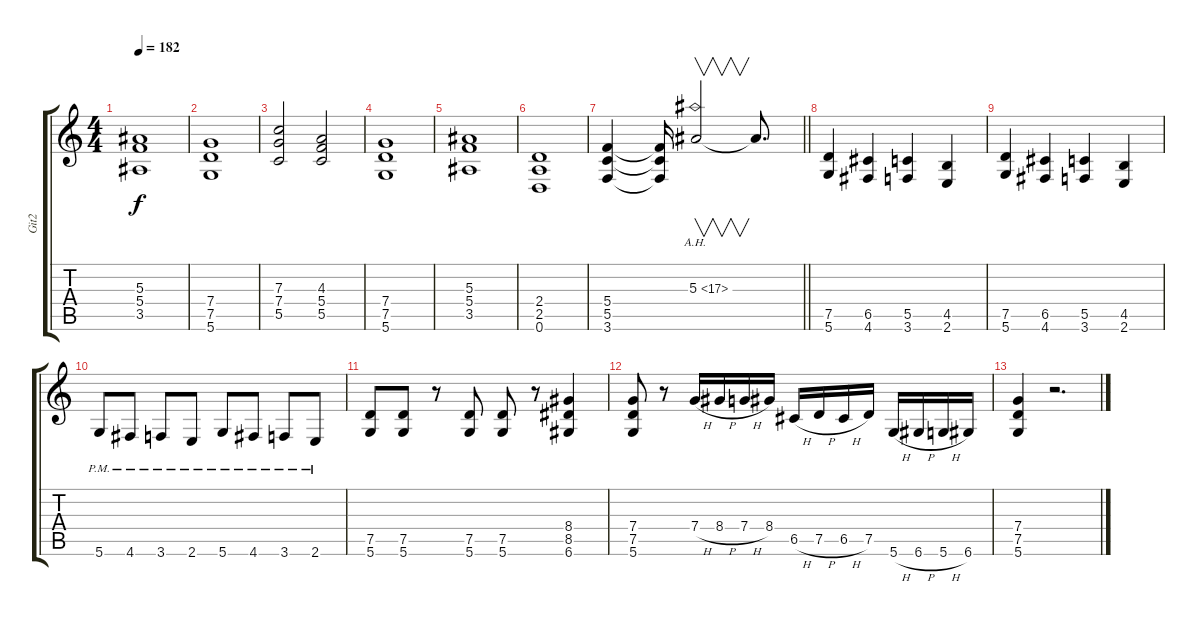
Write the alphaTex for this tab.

\track ("Git2" "Git2") {instrument distortionguitar}
\staff {score tabs}
\tuning (D4 A3 F3 C3 G2 D2) {hide}
\ts (4 4)
\tempo 182
\clef g2
\ks c
(5.3 5.4 3.5).1{dy f} |
(7.4 7.5 5.6).1 |
(7.3 7.4 5.5).2 (4.3 5.4 5.5).2 |
(7.4 7.5 5.6).1 |
(5.3 5.4 3.5).1 |
(2.4 2.5 0.6).1 |
\barLineRight lightlight
(5.4 5.5 3.6).4 (5.4{t} 5.5{t} 3.6{t}).16 5.3{ah 12}.2{v} 5.3{t}.8{d} |
(7.5 5.6).4 (6.5 4.6).4 (5.5 3.6).4 (4.5 2.6).4 |
(7.5 5.6).4 (6.5 4.6).4 (5.5 3.6).4 (4.5 2.6).4 |
5.6{pm}.8 4.6{pm}.8 3.6{pm}.8 2.6{pm}.8 5.6{pm}.8 4.6{pm}.8 3.6{pm}.8 2.6{pm}.8 |
(7.5 5.6).8 (7.5 5.6).8 r.8 (7.5 5.6).8 (7.5 5.6).8 r.8 (8.4 8.5 6.6).4 |
(7.4 7.5 5.6).8 r.8 7.4{h}.16 8.4{h}.16 7.4{h}.16 8.4.16 6.5{h}.16 7.5{h}.16 6.5{h}.16 7.5.16 5.6{h}.16 6.6{h}.16 5.6{h}.16 6.6.16 |
(7.4 7.5 5.6).4 r.2{d}
